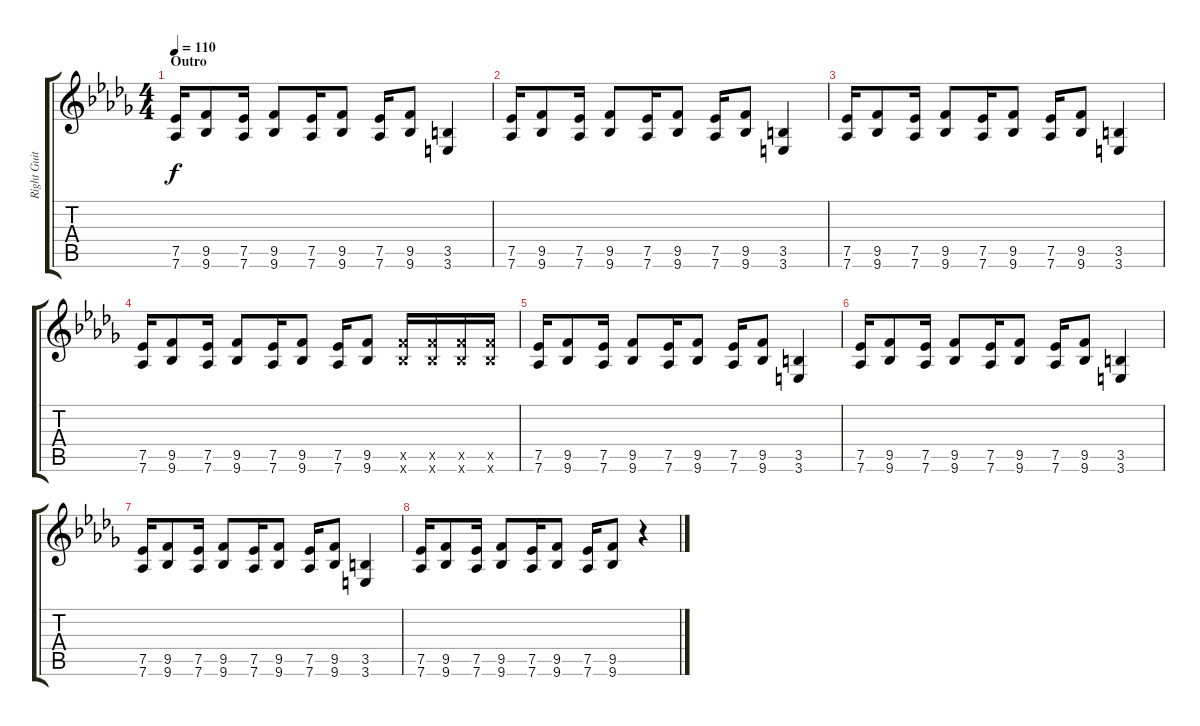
\track ("Right Guitar" "Right Guit") {instrument distortionguitar}
\staff {score tabs}
\tuning (Eb4 Bb3 Gb3 Db3 Ab2 Db2) {hide}
\ts (4 4)
\section ("" "Outro")
\tempo 110
\clef g2
\ks db
(7.5 7.6).16{dy f} (9.5 9.6).8 (7.5 7.6).16 (9.5 9.6).8 (7.5 7.6).16 (9.5 9.6).8 (7.5 7.6).16 (9.5 9.6).8 (3.5 3.6).4 |
(7.5 7.6).16 (9.5 9.6).8 (7.5 7.6).16 (9.5 9.6).8 (7.5 7.6).16 (9.5 9.6).8 (7.5 7.6).16 (9.5 9.6).8 (3.5 3.6).4 |
(7.5 7.6).16 (9.5 9.6).8 (7.5 7.6).16 (9.5 9.6).8 (7.5 7.6).16 (9.5 9.6).8 (7.5 7.6).16 (9.5 9.6).8 (3.5 3.6).4 |
(7.5 7.6).16 (9.5 9.6).8 (7.5 7.6).16 (9.5 9.6).8 (7.5 7.6).16 (9.5 9.6).8 (7.5 7.6).16 (9.5 9.6).8 (9.5{x} 9.6{x}).16 (9.5{x} 9.6{x}).16 (9.5{x} 9.6{x}).16 (9.5{x} 9.6{x}).16 |
(7.5 7.6).16 (9.5 9.6).8 (7.5 7.6).16 (9.5 9.6).8 (7.5 7.6).16 (9.5 9.6).8 (7.5 7.6).16 (9.5 9.6).8 (3.5 3.6).4 |
(7.5 7.6).16 (9.5 9.6).8 (7.5 7.6).16 (9.5 9.6).8 (7.5 7.6).16 (9.5 9.6).8 (7.5 7.6).16 (9.5 9.6).8 (3.5 3.6).4 |
(7.5 7.6).16 (9.5 9.6).8 (7.5 7.6).16 (9.5 9.6).8 (7.5 7.6).16 (9.5 9.6).8 (7.5 7.6).16 (9.5 9.6).8 (3.5 3.6).4 |
(7.5 7.6).16 (9.5 9.6).8 (7.5 7.6).16 (9.5 9.6).8 (7.5 7.6).16 (9.5 9.6).8 (7.5 7.6).16 (9.5 9.6).8 r.4
